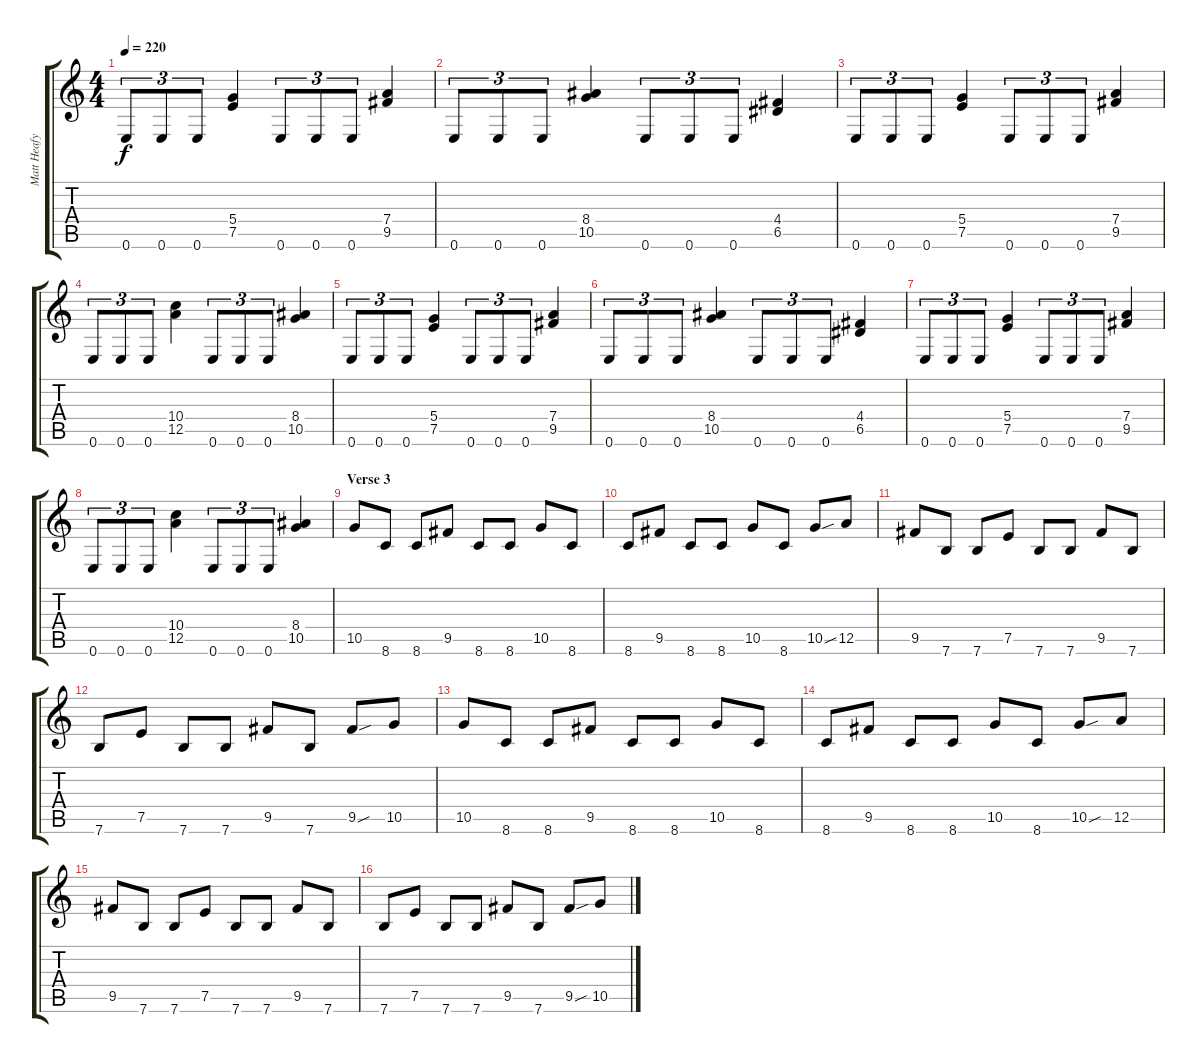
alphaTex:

\track ("Matt Heafy Gtr. 1" "Matt Heafy") {instrument distortionguitar}
\staff {score tabs}
\tuning (E4 B3 G3 D3 A2 E2) {hide}
\ts (4 4)
\tempo 220
\clef g2
\ks c
0.6.8{tu (3 2) dy f balance 8} 0.6.8{tu (3 2)} 0.6.8{tu (3 2)} (5.4 7.5).4 0.6.8{tu (3 2)} 0.6.8{tu (3 2)} 0.6.8{tu (3 2)} (7.4 9.5).4 |
0.6.8{tu (3 2)} 0.6.8{tu (3 2)} 0.6.8{tu (3 2)} (8.4 10.5).4 0.6.8{tu (3 2)} 0.6.8{tu (3 2)} 0.6.8{tu (3 2)} (4.4 6.5).4 |
0.6.8{tu (3 2)} 0.6.8{tu (3 2)} 0.6.8{tu (3 2)} (5.4 7.5).4 0.6.8{tu (3 2)} 0.6.8{tu (3 2)} 0.6.8{tu (3 2)} (7.4 9.5).4 |
0.6.8{tu (3 2)} 0.6.8{tu (3 2)} 0.6.8{tu (3 2)} (10.4 12.5).4 0.6.8{tu (3 2)} 0.6.8{tu (3 2)} 0.6.8{tu (3 2)} (8.4 10.5).4 |
0.6.8{tu (3 2)} 0.6.8{tu (3 2)} 0.6.8{tu (3 2)} (5.4 7.5).4 0.6.8{tu (3 2)} 0.6.8{tu (3 2)} 0.6.8{tu (3 2)} (7.4 9.5).4 |
0.6.8{tu (3 2)} 0.6.8{tu (3 2)} 0.6.8{tu (3 2)} (8.4 10.5).4 0.6.8{tu (3 2)} 0.6.8{tu (3 2)} 0.6.8{tu (3 2)} (4.4 6.5).4 |
0.6.8{tu (3 2)} 0.6.8{tu (3 2)} 0.6.8{tu (3 2)} (5.4 7.5).4 0.6.8{tu (3 2)} 0.6.8{tu (3 2)} 0.6.8{tu (3 2)} (7.4 9.5).4 |
0.6.8{tu (3 2)} 0.6.8{tu (3 2)} 0.6.8{tu (3 2)} (10.4 12.5).4 0.6.8{tu (3 2)} 0.6.8{tu (3 2)} 0.6.8{tu (3 2)} (8.4 10.5).4 |
\section ("" "Verse 3")
10.5.8 8.6.8 8.6.8 9.5.8 8.6.8 8.6.8 10.5.8 8.6.8 |
8.6.8 9.5.8 8.6.8 8.6.8 10.5.8 8.6.8 10.5{sou}.8 12.5.8 |
9.5.8 7.6.8 7.6.8 7.5.8 7.6.8 7.6.8 9.5.8 7.6.8 |
7.6.8 7.5.8 7.6.8 7.6.8 9.5.8 7.6.8 9.5{sou}.8 10.5.8 |
10.5.8 8.6.8 8.6.8 9.5.8 8.6.8 8.6.8 10.5.8 8.6.8 |
8.6.8 9.5.8 8.6.8 8.6.8 10.5.8 8.6.8 10.5{sou}.8 12.5.8 |
9.5.8 7.6.8 7.6.8 7.5.8 7.6.8 7.6.8 9.5.8 7.6.8 |
7.6.8 7.5.8 7.6.8 7.6.8 9.5.8 7.6.8 9.5{sou}.8 10.5.8
